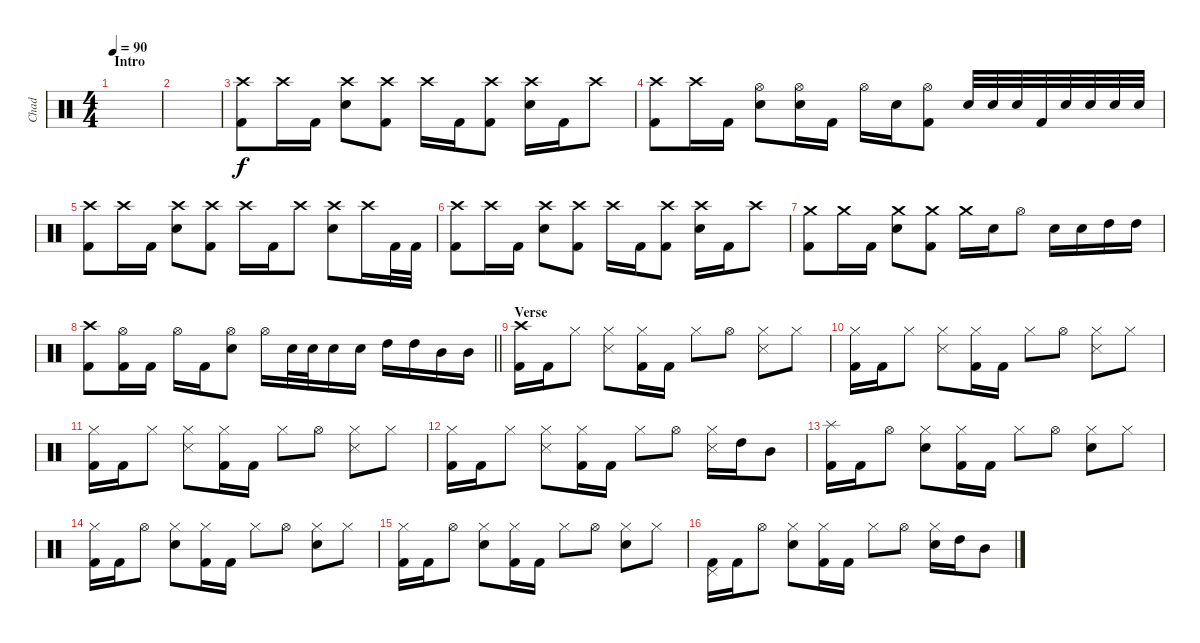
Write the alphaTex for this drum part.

\track ("Chad" "Chad") {instrument percussion}
\staff {score}
\articulation defaults
\ts (4 4)
\section ("" "Intro")
\tempo 90
\clef neutral
\ks c
|
|
("Crash high (hit)" "Kick (hit) 2").8 "Crash high (hit)".16 "Kick (hit) 2".16 ("Crash high (hit)" "Snare (hit) 2").8 ("Crash high (hit)" "Kick (hit) 2").8 "Crash high (hit)".16 "Kick (hit) 2".16 ("Crash high (hit)" "Kick (hit) 2").8 ("Crash high (hit)" "Snare (hit) 2").16 "Kick (hit) 2".16 "Crash high (hit)".8 |
("Crash high (hit)" "Kick (hit) 2").8 "Crash high (hit)".16 "Kick (hit) 2".16 ("Hi-Hat (open)" "Snare (hit) 2").8 ("Hi-Hat (open)" "Snare (hit) 2").16 "Kick (hit) 2".16 "Hi-Hat (open)".16 "Snare (hit) 2".16 ("Hi-Hat (open)" "Kick (hit) 2").8 "Snare (hit) 2".32 "Snare (hit) 2".32 "Snare (hit) 2".32 "Kick (hit) 2".32 "Snare (hit) 2".32 "Snare (hit) 2".32 "Snare (hit) 2".32 "Snare (hit) 2".32 |
("Crash high (hit)" "Kick (hit) 2").8 "Crash high (hit)".16 "Kick (hit) 2".16 ("Crash high (hit)" "Snare (hit) 2").8 ("Crash high (hit)" "Kick (hit) 2").8 "Crash high (hit)".16 "Kick (hit) 2".16 "Crash high (hit)".8 ("Crash high (hit)" "Snare (hit) 2").8 "Crash high (hit)".16 "Kick (hit) 2".32 "Kick (hit) 2".32 |
("Crash high (hit)" "Kick (hit) 2").8 "Crash high (hit)".16 "Kick (hit) 2".16 ("Crash high (hit)" "Snare (hit) 2").8 ("Crash high (hit)" "Kick (hit) 2").8 "Crash high (hit)".16 "Kick (hit) 2".16 ("Crash high (hit)" "Kick (hit) 2").8 ("Crash high (hit)" "Snare (hit) 2").16 "Kick (hit) 2".16 "Crash high (hit)".8 |
("Crash medium (hit)" "Kick (hit) 2").8 "Crash medium (hit)".16 "Kick (hit) 2".16 ("Crash medium (hit)" "Snare (hit) 2").8 ("Crash medium (hit)" "Kick (hit) 2").8 "Crash medium (hit)".16 "Snare (hit) 2".16 "Hi-Hat (open)".8 "Snare (hit) 2".16 "Snare (hit) 2".16 "High Tom (hit)".16 "High Tom (hit)".16 |
\barLineRight lightlight
("Crash high (hit)" "Kick (hit) 2").8 ("Hi-Hat (open)" "Kick (hit) 2").16 "Kick (hit) 2".16 "Hi-Hat (open)".16 "Kick (hit) 2".16 ("Hi-Hat (open)" "Snare (hit) 2").8 "Hi-Hat (open)".16 "Snare (hit) 2".32 "Snare (hit) 2".32 "Snare (hit) 2".16 "Snare (hit) 2".16 "High Tom (hit)".16 "High Tom (hit)".16 "Mid Tom (hit)".16 "Mid Tom (hit)".16 |
\section ("" "Verse")
("Crash high (hit)" "Kick (hit) 2").16 "Kick (hit) 2".16 "Hi-Hat (closed)".8 ("Hi-Hat (closed)" "Snare (side stick) 3").8 ("Hi-Hat (closed)" "Kick (hit) 2").16 "Kick (hit) 2".16 "Hi-Hat (closed)".8 "Hi-Hat (open)".8 ("Hi-Hat (closed)" "Snare (side stick) 3").8 "Hi-Hat (closed)".8 |
("Hi-Hat (closed)" "Kick (hit) 2").16 "Kick (hit) 2".16 "Hi-Hat (closed)".8 ("Hi-Hat (closed)" "Snare (side stick) 3").8 ("Hi-Hat (closed)" "Kick (hit) 2").16 "Kick (hit) 2".16 "Hi-Hat (closed)".8 "Hi-Hat (open)".8 ("Hi-Hat (closed)" "Snare (side stick) 3").8 "Hi-Hat (closed)".8 |
("Hi-Hat (closed)" "Kick (hit) 2").16 "Kick (hit) 2".16 "Hi-Hat (closed)".8 ("Hi-Hat (closed)" "Snare (side stick) 3").8 ("Hi-Hat (closed)" "Kick (hit) 2").16 "Kick (hit) 2".16 "Hi-Hat (closed)".8 "Hi-Hat (open)".8 ("Hi-Hat (closed)" "Snare (side stick) 3").8 "Hi-Hat (closed)".8 |
("Hi-Hat (closed)" "Kick (hit) 2").16 "Kick (hit) 2".16 "Hi-Hat (closed)".8 ("Hi-Hat (closed)" "Snare (side stick) 3").8 ("Hi-Hat (closed)" "Kick (hit) 2").16 "Kick (hit) 2".16 "Hi-Hat (closed)".8 "Hi-Hat (open)".8 ("Hi-Hat (closed)" "Snare (side stick) 3").16 "High Tom (hit)".16 "Mid Tom (hit)".8 |
("Splash (hit)" "Kick (hit) 2").16 "Kick (hit) 2".16 "Hi-Hat (open)".8 ("Hi-Hat (closed)" "Electric Snare (hit)").8 ("Hi-Hat (closed)" "Kick (hit) 2").16 "Kick (hit) 2".16 "Hi-Hat (closed)".8 "Hi-Hat (open)".8 ("Hi-Hat (closed)" "Electric Snare (hit)").8 "Hi-Hat (closed)".8 |
("Hi-Hat (closed)" "Kick (hit) 2").16 "Kick (hit) 2".16 "Hi-Hat (open)".8 ("Hi-Hat (closed)" "Electric Snare (hit)").8 ("Hi-Hat (closed)" "Kick (hit) 2").16 "Kick (hit) 2".16 "Hi-Hat (closed)".8 "Hi-Hat (open)".8 ("Hi-Hat (closed)" "Electric Snare (hit)").8 "Hi-Hat (closed)".8 |
("Hi-Hat (closed)" "Kick (hit) 2").16 "Kick (hit) 2".16 "Hi-Hat (open)".8 ("Hi-Hat (closed)" "Electric Snare (hit)").8 ("Hi-Hat (closed)" "Kick (hit) 2").16 "Kick (hit) 2".16 "Hi-Hat (closed)".8 "Hi-Hat (open)".8 ("Hi-Hat (closed)" "Electric Snare (hit)").8 "Hi-Hat (closed)".8 |
("Pedal Hi-Hat (hit)" "Kick (hit) 2").16 "Kick (hit) 2".16 "Hi-Hat (open)".8 ("Hi-Hat (closed)" "Electric Snare (hit)").8 ("Hi-Hat (closed)" "Kick (hit) 2").16 "Kick (hit) 2".16 "Hi-Hat (closed)".8 "Hi-Hat (open)".8 ("Hi-Hat (closed)" "Electric Snare (hit)").16 "High Tom (hit)".16 "Mid Tom (hit)".8
